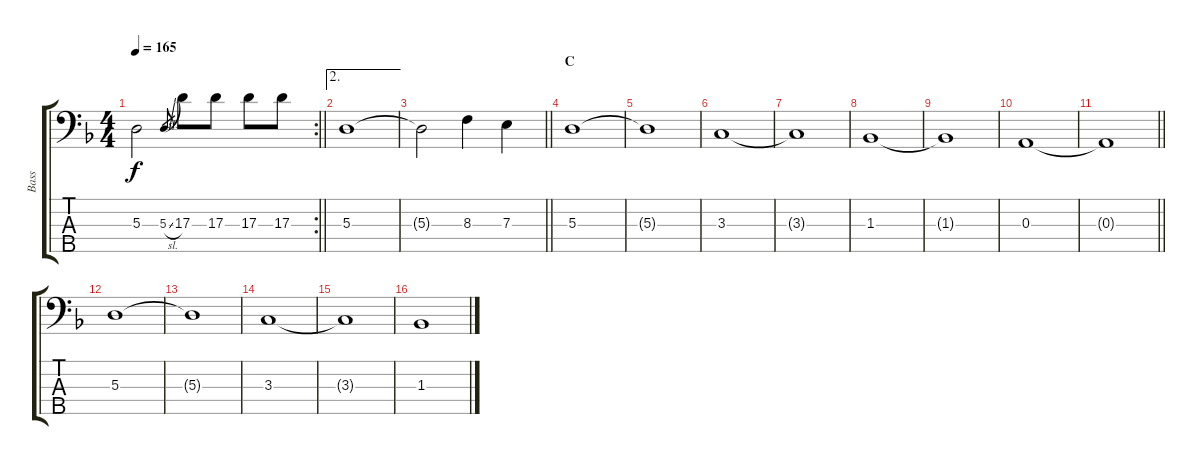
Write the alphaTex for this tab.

\track ("Bass" "Bass") {instrument electricbassfinger}
\staff {score tabs}
\tuning (G2 D2 A1 E1 B0) {hide}
\rc 2
\ts (4 4)
\tempo 165
\clef f4
\barLineRight lightlight
\ks f
5.3{t}.2{dy f} 5.3{sl}.8{gr} 17.3.8 17.3.8 17.3.8 17.3.8 |
\ae 2
5.3.1 |
\barLineRight lightlight
5.3{t}.2 8.3.4 7.3.4 |
\section ("" "C")
5.3.1 |
5.3{t}.1 |
3.3.1 |
3.3{t}.1 |
1.3.1 |
1.3{t}.1 |
0.3.1 |
\barLineRight lightlight
0.3{t}.1 |
\section ("" "")
5.3.1 |
5.3{t}.1 |
3.3.1 |
3.3{t}.1 |
1.3.1
